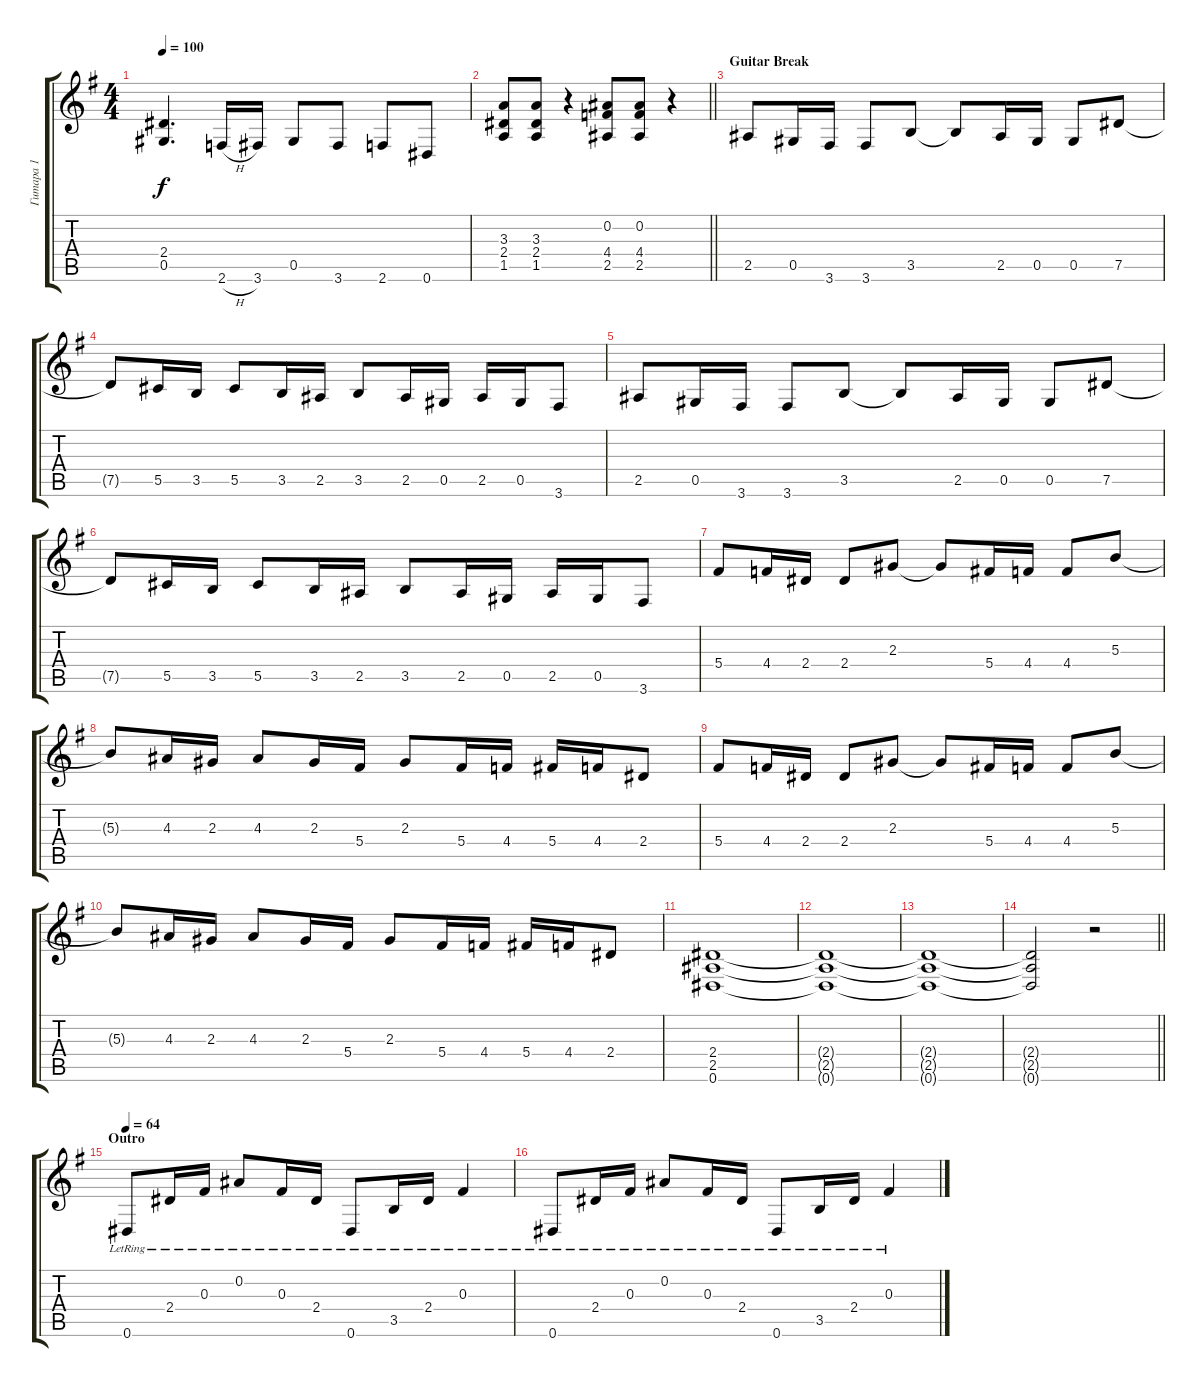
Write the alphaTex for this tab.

\track ("Гитара 1" "Гитара 1") {instrument distortionguitar}
\staff {score tabs}
\tuning (Eb4 Bb3 Gb3 Db3 Ab2 Eb2) {hide}
\ts (4 4)
\tempo 100
\clef g2
\ks eminor
(2.4 0.5).4{d dy f volume 13} 2.6{h}.16 3.6.16 0.5.8 3.6.8 2.6.8 0.6.8 |
\barLineRight lightlight
(3.3 2.4 1.5).8 (3.3 2.4 1.5).8 r.4 (0.2 4.4 2.5).8 (0.2 4.4 2.5).8 r.4 |
\section ("" "Guitar Break")
2.5.8{volume 16} 0.5.16 3.6.16 3.6.8 3.5.8 3.5{t}.8 2.5.16 0.5.16 0.5.8 7.5.8 |
7.5{t}.8 5.5.16 3.5.16 5.5.8 3.5.16 2.5.16 3.5.8 2.5.16 0.5.16 2.5.16 0.5.16 3.6.8 |
2.5.8 0.5.16 3.6.16 3.6.8 3.5.8 3.5{t}.8 2.5.16 0.5.16 0.5.8 7.5.8 |
7.5{t}.8 5.5.16 3.5.16 5.5.8 3.5.16 2.5.16 3.5.8 2.5.16 0.5.16 2.5.16 0.5.16 3.6.8 |
5.4.8 4.4.16 2.4.16 2.4.8 2.3.8 2.3{t}.8 5.4.16 4.4.16 4.4.8 5.3.8 |
5.3{t}.8 4.3.16 2.3.16 4.3.8 2.3.16 5.4.16 2.3.8 5.4.16 4.4.16 5.4.16 4.4.16 2.4.8 |
5.4.8 4.4.16 2.4.16 2.4.8 2.3.8 2.3{t}.8 5.4.16 4.4.16 4.4.8 5.3.8 |
5.3{t}.8 4.3.16 2.3.16 4.3.8 2.3.16 5.4.16 2.3.8 5.4.16 4.4.16 5.4.16 4.4.16 2.4.8 |
(2.4 2.5 0.6).1{volume 13} |
(2.4{t} 2.5{t} 0.6{t}).1 |
(2.4{t} 2.5{t} 0.6{t}).1 |
\barLineRight lightlight
(2.4{t} 2.5{t} 0.6{t}).2 r.2 |
\section ("" "Outro")
\tempo 64
0.6{lr}.8{volume 16 instrument electricguitarclean} 2.4{lr}.16 0.3{lr}.16 0.2{lr}.8 0.3{lr}.16 2.4{lr}.16 0.6{lr}.8 3.5{lr}.16 2.4{lr}.16 0.3{lr}.4 |
0.6{lr}.8 2.4{lr}.16 0.3{lr}.16 0.2{lr}.8 0.3{lr}.16 2.4{lr}.16 0.6{lr}.8 3.5{lr}.16 2.4{lr}.16 0.3{lr}.4
